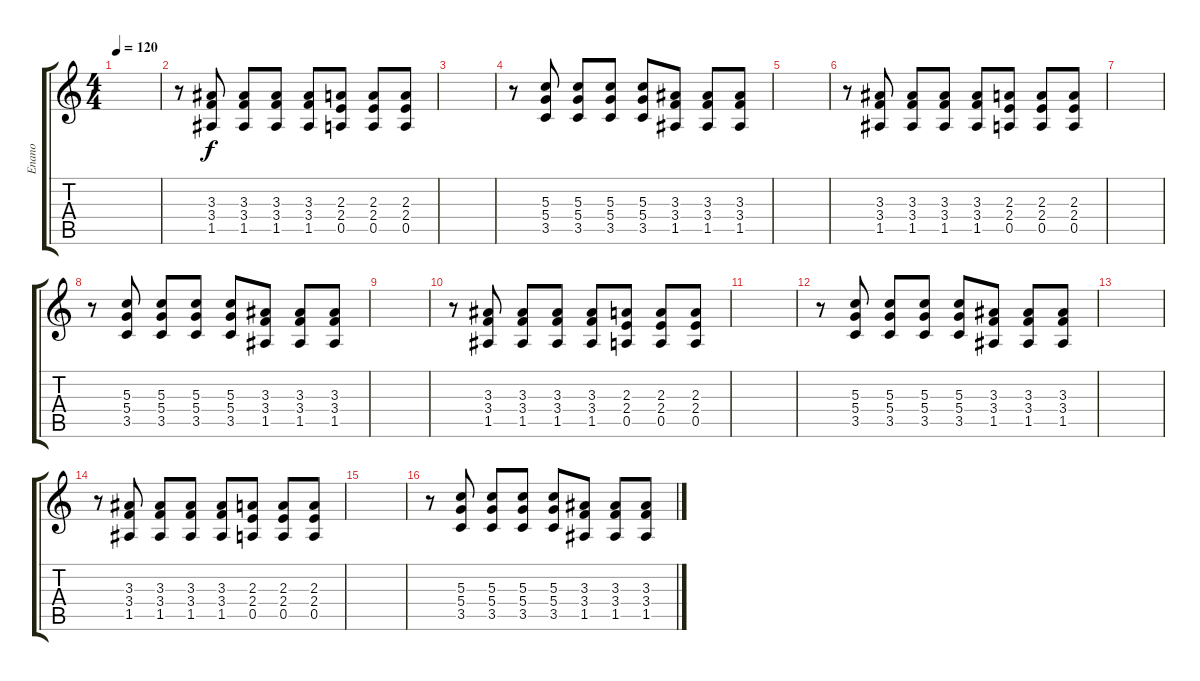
\track ("Enano" "Enano") {instrument overdrivenguitar}
\staff {score tabs}
\tuning (E4 B3 G3 D3 A2 E2) {hide}
\ts (4 4)
\tempo 120
\clef g2
\ks c
|
r.8 (3.3 3.4 1.5).8 (3.3 3.4 1.5).8 (3.3 3.4 1.5).8 (3.3 3.4 1.5).8 (2.3 2.4 0.5).8 (2.3 2.4 0.5).8 (2.3 2.4 0.5).8 |
|
r.8 (5.3 5.4 3.5).8 (5.3 5.4 3.5).8 (5.3 5.4 3.5).8 (5.3 5.4 3.5).8 (3.3 3.4 1.5).8 (3.3 3.4 1.5).8 (3.3 3.4 1.5).8 |
|
r.8 (3.3 3.4 1.5).8 (3.3 3.4 1.5).8 (3.3 3.4 1.5).8 (3.3 3.4 1.5).8 (2.3 2.4 0.5).8 (2.3 2.4 0.5).8 (2.3 2.4 0.5).8 |
|
r.8 (5.3 5.4 3.5).8 (5.3 5.4 3.5).8 (5.3 5.4 3.5).8 (5.3 5.4 3.5).8 (3.3 3.4 1.5).8 (3.3 3.4 1.5).8 (3.3 3.4 1.5).8 |
|
r.8 (3.3 3.4 1.5).8 (3.3 3.4 1.5).8 (3.3 3.4 1.5).8 (3.3 3.4 1.5).8 (2.3 2.4 0.5).8 (2.3 2.4 0.5).8 (2.3 2.4 0.5).8 |
|
r.8 (5.3 5.4 3.5).8 (5.3 5.4 3.5).8 (5.3 5.4 3.5).8 (5.3 5.4 3.5).8 (3.3 3.4 1.5).8 (3.3 3.4 1.5).8 (3.3 3.4 1.5).8 |
|
r.8 (3.3 3.4 1.5).8 (3.3 3.4 1.5).8 (3.3 3.4 1.5).8 (3.3 3.4 1.5).8 (2.3 2.4 0.5).8 (2.3 2.4 0.5).8 (2.3 2.4 0.5).8 |
|
r.8 (5.3 5.4 3.5).8 (5.3 5.4 3.5).8 (5.3 5.4 3.5).8 (5.3 5.4 3.5).8 (3.3 3.4 1.5).8 (3.3 3.4 1.5).8 (3.3 3.4 1.5).8
